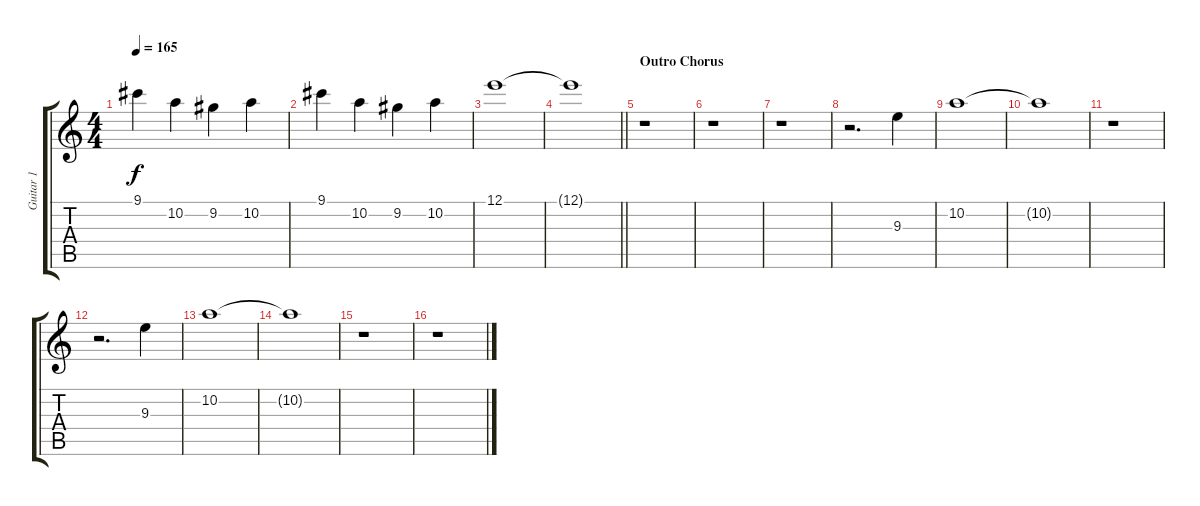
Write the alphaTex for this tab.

\track ("Guitar 1" "Guitar 1") {instrument distortionguitar}
\staff {score tabs}
\tuning (E4 B3 G3 D3 A2 D2) {hide}
\ts (4 4)
\tempo 165
\clef g2
\ks c
9.1.4{dy f} 10.2.4 9.2.4 10.2.4 |
9.1.4 10.2.4 9.2.4 10.2.4 |
12.1.1 |
\barLineRight lightlight
12.1{t}.1 |
\section ("" "Outro Chorus")
r.1 |
r.1 |
r.1 |
r.2{d} 9.3.4 |
10.2.1 |
10.2{t}.1 |
r.1 |
r.2{d} 9.3.4 |
10.2.1 |
10.2{t}.1 |
r.1 |
r.1
